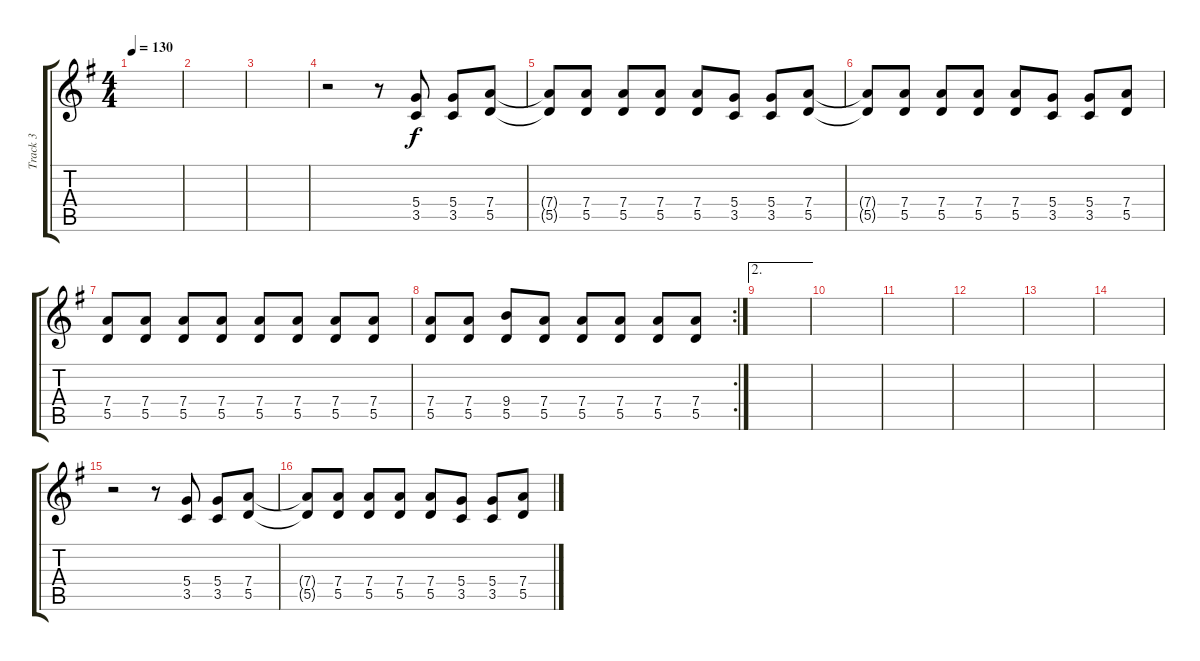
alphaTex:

\track ("Track 3" "Track 3") {instrument electricguitarclean}
\staff {score tabs}
\tuning (E4 B3 G3 D3 A2 E2) {hide}
\ts (4 4)
\tempo 130
\clef g2
\ks g
|
|
|
r.2 r.8 (5.4 3.5).8 (5.4 3.5).8 (7.4 5.5).8 |
(7.4{t} 5.5{t}).8 (7.4 5.5).8 (7.4 5.5).8 (7.4 5.5).8 (7.4 5.5).8 (5.4 3.5).8 (5.4 3.5).8 (7.4 5.5).8 |
(7.4{t} 5.5{t}).8 (7.4 5.5).8 (7.4 5.5).8 (7.4 5.5).8 (7.4 5.5).8 (5.4 3.5).8 (5.4 3.5).8 (7.4 5.5).8 |
(7.4 5.5).8 (7.4 5.5).8 (7.4 5.5).8 (7.4 5.5).8 (7.4 5.5).8 (7.4 5.5).8 (7.4 5.5).8 (7.4 5.5).8 |
\rc 2
(7.4 5.5).8 (7.4 5.5).8 (9.4 5.5).8 (7.4 5.5).8 (7.4 5.5).8 (7.4 5.5).8 (7.4 5.5).8 (7.4 5.5).8 |
\ae 2
|
|
|
|
|
|
r.2 r.8 (5.4 3.5).8 (5.4 3.5).8 (7.4 5.5).8 |
(7.4{t} 5.5{t}).8 (7.4 5.5).8 (7.4 5.5).8 (7.4 5.5).8 (7.4 5.5).8 (5.4 3.5).8 (5.4 3.5).8 (7.4 5.5).8
